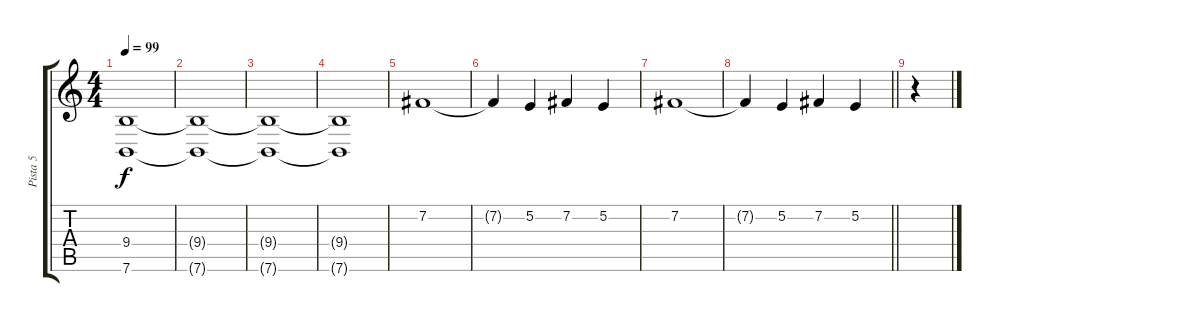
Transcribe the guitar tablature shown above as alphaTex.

\track ("Pista 5" "Pista 5") {instrument stringensemble1}
\staff {score tabs}
\tuning (E4 B3 G3 D3 A2 E2) {hide}
\ts (4 4)
\tempo 99
\clef g2
\ks c
(9.4 7.6).1{dy f instrument stringensemble1} |
(9.4{t} 7.6{t}).1 |
(9.4{t} 7.6{t}).1 |
(9.4{t} 7.6{t}).1 |
7.2.1 |
7.2{t}.4 5.2.4 7.2.4 5.2.4 |
7.2.1 |
\barLineRight lightlight
7.2{t}.4 5.2.4 7.2.4 5.2.4 |
r.4
